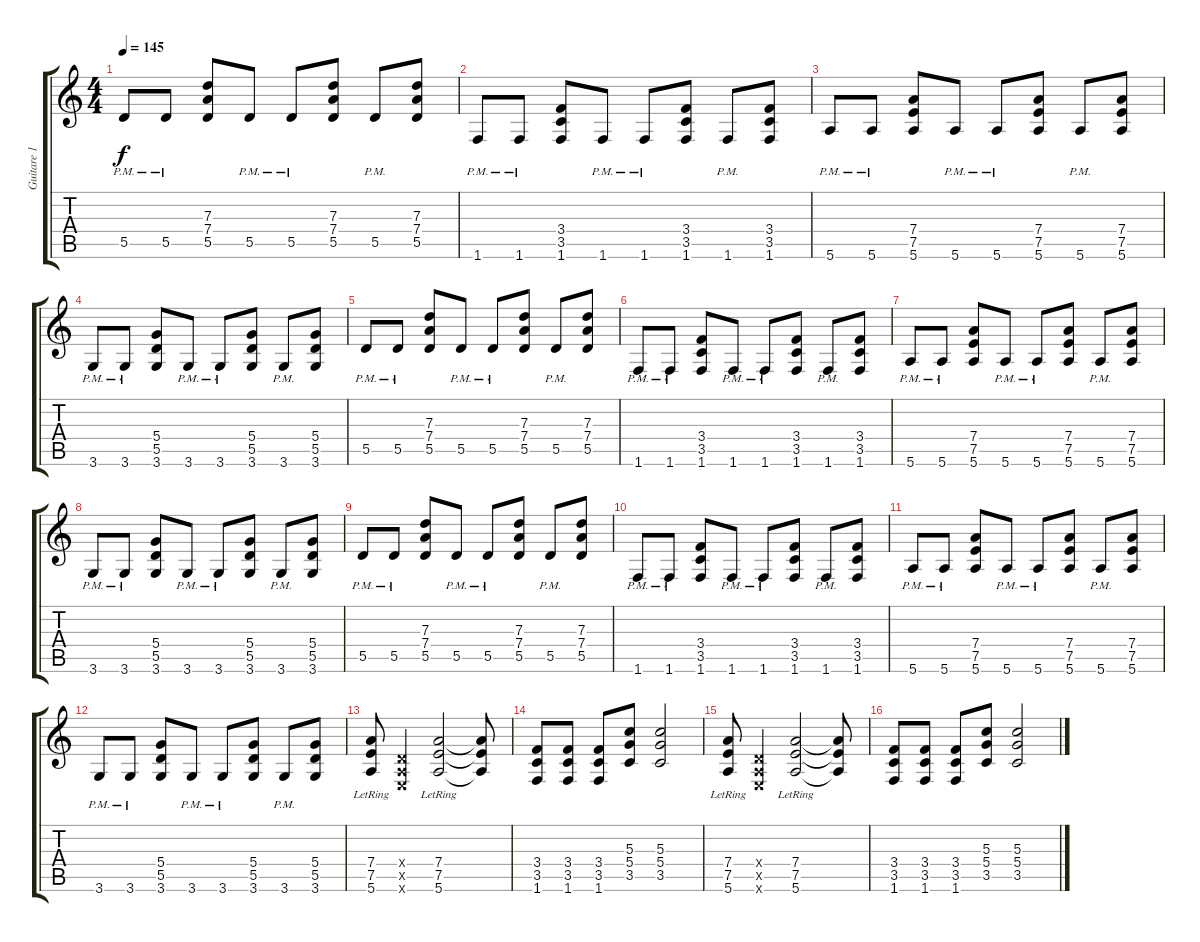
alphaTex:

\track ("Guitare 1" "Guitare 1") {instrument overdrivenguitar}
\staff {score tabs}
\tuning (E4 B3 G3 D3 A2 E2) {hide}
\ts (4 4)
\tempo 145
\clef g2
\ks c
5.5{pm}.8{dy f} 5.5{pm}.8 (7.3 7.4 5.5).8 5.5{pm}.8 5.5{pm}.8 (7.3 7.4 5.5).8 5.5{pm}.8 (7.3 7.4 5.5).8 |
1.6{pm}.8 1.6{pm}.8 (3.4 3.5 1.6).8 1.6{pm}.8 1.6{pm}.8 (3.4 3.5 1.6).8 1.6{pm}.8 (3.4 3.5 1.6).8 |
5.6{pm}.8 5.6{pm}.8 (7.4 7.5 5.6).8 5.6{pm}.8 5.6{pm}.8 (7.4 7.5 5.6).8 5.6{pm}.8 (7.4 7.5 5.6).8 |
3.6{pm}.8 3.6{pm}.8 (5.4 5.5 3.6).8 3.6{pm}.8 3.6{pm}.8 (5.4 5.5 3.6).8 3.6{pm}.8 (5.4 5.5 3.6).8 |
5.5{pm}.8 5.5{pm}.8 (7.3 7.4 5.5).8 5.5{pm}.8 5.5{pm}.8 (7.3 7.4 5.5).8 5.5{pm}.8 (7.3 7.4 5.5).8 |
1.6{pm}.8 1.6{pm}.8 (3.4 3.5 1.6).8 1.6{pm}.8 1.6{pm}.8 (3.4 3.5 1.6).8 1.6{pm}.8 (3.4 3.5 1.6).8 |
5.6{pm}.8 5.6{pm}.8 (7.4 7.5 5.6).8 5.6{pm}.8 5.6{pm}.8 (7.4 7.5 5.6).8 5.6{pm}.8 (7.4 7.5 5.6).8 |
3.6{pm}.8 3.6{pm}.8 (5.4 5.5 3.6).8 3.6{pm}.8 3.6{pm}.8 (5.4 5.5 3.6).8 3.6{pm}.8 (5.4 5.5 3.6).8 |
5.5{pm}.8 5.5{pm}.8 (7.3 7.4 5.5).8 5.5{pm}.8 5.5{pm}.8 (7.3 7.4 5.5).8 5.5{pm}.8 (7.3 7.4 5.5).8 |
1.6{pm}.8 1.6{pm}.8 (3.4 3.5 1.6).8 1.6{pm}.8 1.6{pm}.8 (3.4 3.5 1.6).8 1.6{pm}.8 (3.4 3.5 1.6).8 |
5.6{pm}.8 5.6{pm}.8 (7.4 7.5 5.6).8 5.6{pm}.8 5.6{pm}.8 (7.4 7.5 5.6).8 5.6{pm}.8 (7.4 7.5 5.6).8 |
3.6{pm}.8 3.6{pm}.8 (5.4 5.5 3.6).8 3.6{pm}.8 3.6{pm}.8 (5.4 5.5 3.6).8 3.6{pm}.8 (5.4 5.5 3.6).8 |
(7.4{lr} 7.5{lr} 5.6{lr}).8 (0.4{x} 0.5{x} 0.6{x}).4 (7.4{lr} 7.5{lr} 5.6{lr}).2 (7.4{t} 7.5{t} 5.6{t}).8 |
(3.4 3.5 1.6).8 (3.4 3.5 1.6).8 (3.4 3.5 1.6).8 (5.3 5.4 3.5).8 (5.3 5.4 3.5).2 |
(7.4{lr} 7.5{lr} 5.6{lr}).8 (0.4{x} 0.5{x} 0.6{x}).4 (7.4{lr} 7.5{lr} 5.6{lr}).2 (7.4{t} 7.5{t} 5.6{t}).8 |
(3.4 3.5 1.6).8 (3.4 3.5 1.6).8 (3.4 3.5 1.6).8 (5.3 5.4 3.5).8 (5.3 5.4 3.5).2
